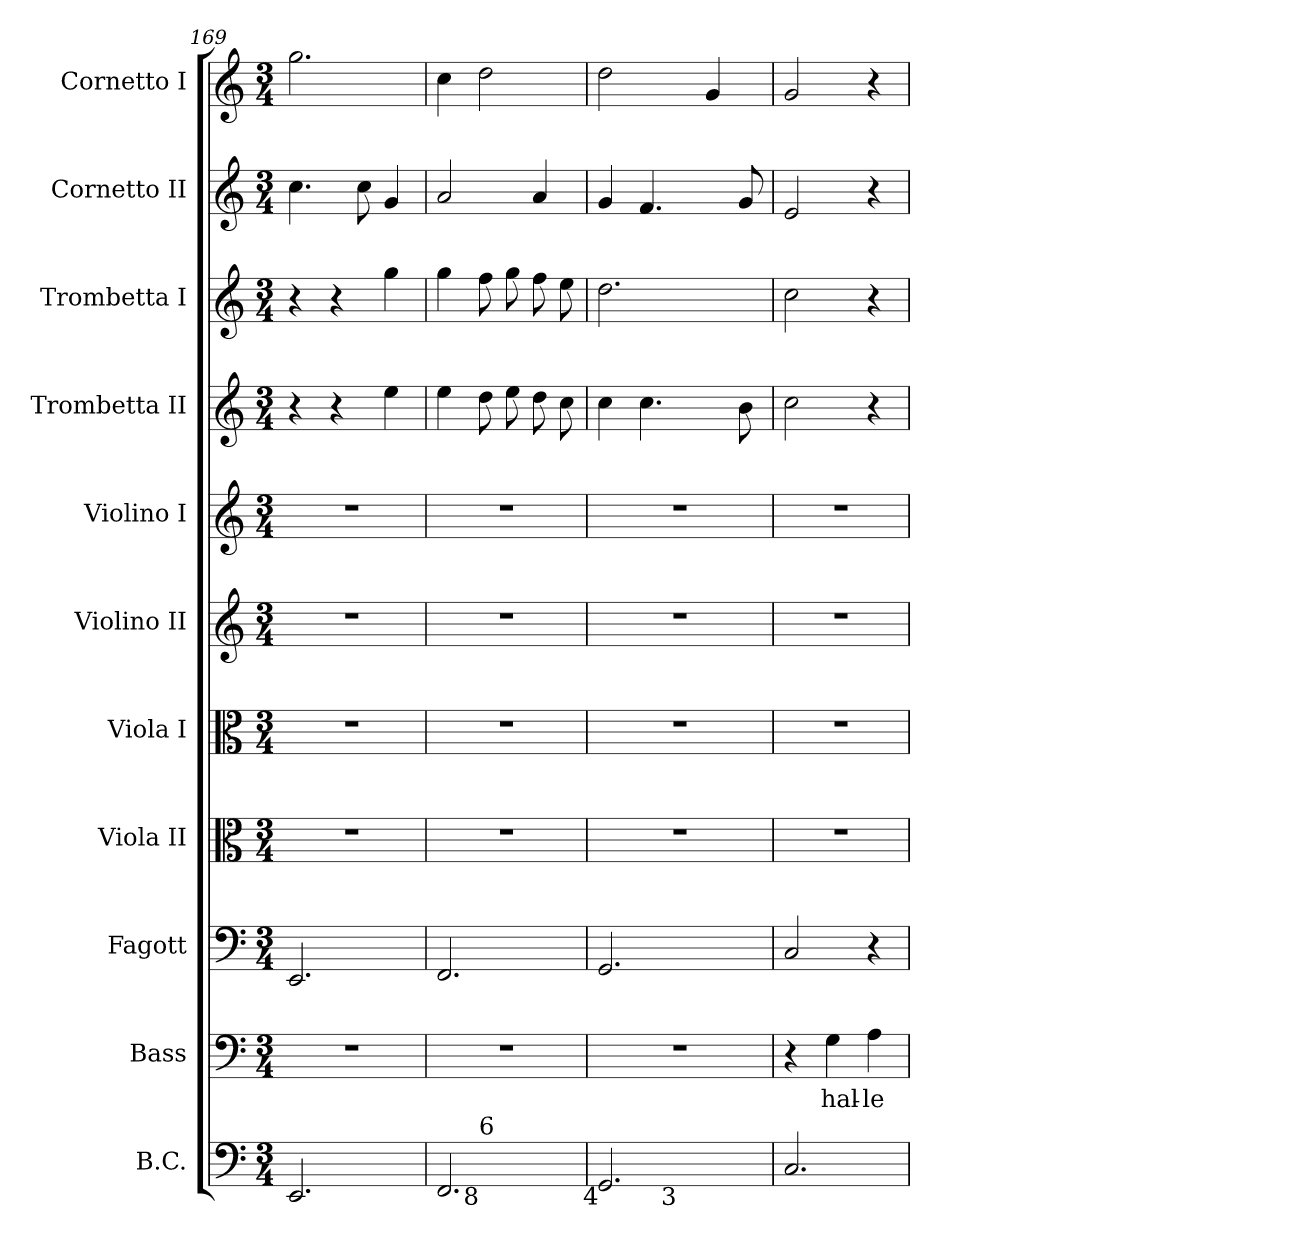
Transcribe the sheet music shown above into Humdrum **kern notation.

**kern	**kern	**text	**kern	**kern	**kern	**kern	**kern	**kern	**kern	**kern	**kern
*part11	*part10	*part10	*part9	*part8	*part7	*part6	*part5	*part4	*part3	*part2	*part1
*staff11	*staff10	*staff10	*staff9	*staff8	*staff7	*staff6	*staff5	*staff4	*staff3	*staff2	*staff1
*I"B.C.	*I"Bass	*	*I"Fagott	*I"Viola II	*I"Viola I	*I"Violino II	*I"Violino I	*I"Trombetta II	*I"Trombetta I	*I"Cornetto II	*I"Cornetto I
*	*I'B.	*	*I'Fg.	*I'Vla.	*I'Vla.	*	*	*	*	*	*
*clefF4	*clefF4	*	*clefF4	*clefC3	*clefC3	*clefG2	*clefG2	*clefG2	*clefG2	*clefG2	*clefG2
*k[]	*k[]	*	*k[]	*k[]	*k[]	*k[]	*k[]	*k[]	*k[]	*k[]	*k[]
*C:	*C:	*	*C:	*C:	*C:	*C:	*C:	*C:	*C:	*C:	*C:
*M3/4	*M3/4	*	*M3/4	*M3/4	*M3/4	*M3/4	*M3/4	*M3/4	*M3/4	*M3/4	*M3/4
=169	=169	=169	=169	=169	=169	=169	=169	=169	=169	=169	=169
!	!LO:N:vis=1	!	!	!LO:N:vis=1	!LO:N:vis=1	!LO:N:vis=1	!LO:N:vis=1	!	!	!	!
2.EEi/	2.r	.	2.EEi/	2.r	2.r	2.r	2.r	4r	4r	4.cci\	2.ggi\
.	.	.	.	.	.	.	.	4r	4r	.	.
.	.	.	.	.	.	.	.	.	.	8cci\	.
.	.	.	.	.	.	.	.	4eei\	4ggi\	4gi/	.
=170	=170	=170	=170	=170	=170	=170	=170	=170	=170	=170	=170
!LO:TX:b:rj:t=9	!	!	!	!	!	!	!	!	!	!	!
!LO:TX:t=7	!	!	!	!	!	!	!	!	!	!	!
!	!LO:N:vis=1	!	!	!LO:N:vis=1	!LO:N:vis=1	!LO:N:vis=1	!LO:N:vis=1	!	!	!	!
*^	*	*	*	*	*	*	*	*	*	*	*
2.FFi/	4ryy	2.r	.	2.FFi/	2.r	2.r	2.r	2.r	4eei\	4ggi\	2ai/	4cci\
!	!LO:TX:b:rj:t=8	!	!	!	!	!	!	!	!	!	!	!
!	!LO:TX:t=6	!	!	!	!	!	!	!	!	!	!	!
.	2ryy	.	.	.	.	.	.	.	8ddi\	8ffi\	.	2ddi\
.	.	.	.	.	.	.	.	.	8eei\	8ggi\	.	.
.	.	.	.	.	.	.	.	.	8ddi\	8ffi\	4ai/	.
.	.	.	.	.	.	.	.	.	8cci\	8eei\	.	.
=171	=171	=171	=171	=171	=171	=171	=171	=171	=171	=171	=171	=171
!LO:TX:b:rj:t=4	!	!	!	!	!	!	!	!	!	!	!	!
!	!	!LO:N:vis=1	!	!	!LO:N:vis=1	!LO:N:vis=1	!LO:N:vis=1	!LO:N:vis=1	!	!	!	!
2.GGi/	4ryy	2.r	.	2.GGi/	2.r	2.r	2.r	2.r	4cci\	2.ddi\	4gi/	2ddi\
.	16ryy	.	.	.	.	.	.	.	4.cci\	.	4.fi/	.
.	32ryy	.	.	.	.	.	.	.	.	.	.	.
.	128..ryy	.	.	.	.	.	.	.	.	.	.	.
!	!LO:TX:b:rj:t=3	!	!	!	!	!	!	!	!	!	!	!
.	4ryy	.	.	.	.	.	.	.	.	.	.	.
.	.	.	.	.	.	.	.	.	.	.	.	4gi/
.	8ryy	.	.	.	.	.	.	.	.	.	.	.
.	.	.	.	.	.	.	.	.	8bi\	.	8gi/	.
.	64ryy	.	.	.	.	.	.	.	.	.	.	.
.	512ryy	.	.	.	.	.	.	.	.	.	.	.
=172	=172	=172	=172	=172	=172	=172	=172	=172	=172	=172	=172	=172
!	!	!	!	!	!LO:N:vis=1	!LO:N:vis=1	!LO:N:vis=1	!LO:N:vis=1	!	!	!	!
*v	*v	*	*	*	*	*	*	*	*	*	*	*
2.Ci/	4r	.	2Ci/	2.r	2.r	2.r	2.r	2cci\	2cci\	2ei/	2gi/
!	!	!LO:LY:b:color=#000000	!	!	!	!	!	!	!	!	!
.	4Gi\	hal-	.	.	.	.	.	.	.	.	.
!	!	!LO:LY:b:color=#000000	!	!	!	!	!	!	!	!	!
.	4Ai\	-le-	4r	.	.	.	.	4r	4r	4r	4r
=	=	=	=	=	=	=	=	=	=	=	=
*-	*-	*-	*-	*-	*-	*-	*-	*-	*-	*-	*-
